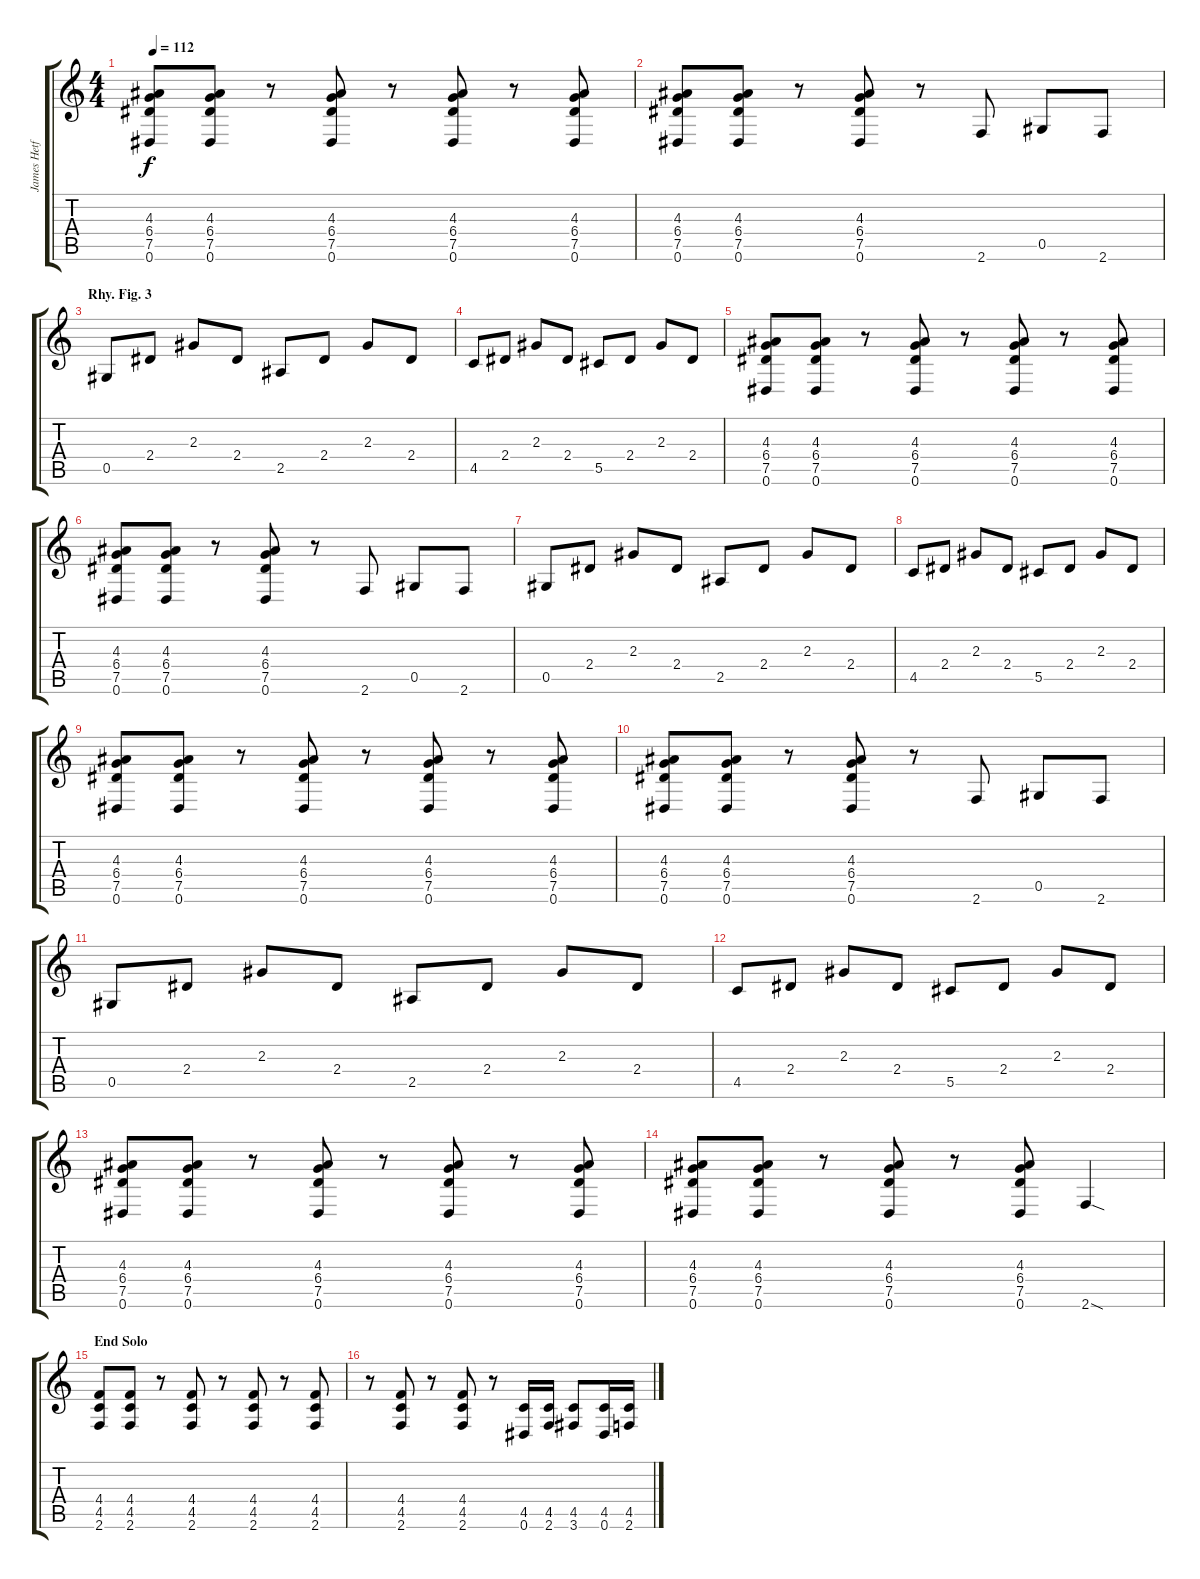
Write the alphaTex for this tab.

\track ("James Hetfield (Guitar)" "James Hetf") {instrument electricguitarclean}
\staff {score tabs}
\tuning (Eb4 Bb3 Gb3 Db3 Ab2 Eb2) {hide}
\ts (4 4)
\tempo 112
\clef g2
\ks c
(4.3 6.4 7.5 0.6).8{dy f} (4.3 6.4 7.5 0.6).8 r.8 (4.3 6.4 7.5 0.6).8 r.8 (4.3 6.4 7.5 0.6).8 r.8 (4.3 6.4 7.5 0.6).8 |
(4.3 6.4 7.5 0.6).8 (4.3 6.4 7.5 0.6).8 r.8 (4.3 6.4 7.5 0.6).8 r.8 2.6.8 0.5.8 2.6.8 |
\section ("" "Rhy. Fig. 3")
0.5.8 2.4.8 2.3.8 2.4.8 2.5.8 2.4.8 2.3.8 2.4.8 |
4.5.8 2.4.8 2.3.8 2.4.8 5.5.8 2.4.8 2.3.8 2.4.8 |
(4.3 6.4 7.5 0.6).8 (4.3 6.4 7.5 0.6).8 r.8 (4.3 6.4 7.5 0.6).8 r.8 (4.3 6.4 7.5 0.6).8 r.8 (4.3 6.4 7.5 0.6).8 |
(4.3 6.4 7.5 0.6).8 (4.3 6.4 7.5 0.6).8 r.8 (4.3 6.4 7.5 0.6).8 r.8 2.6.8 0.5.8 2.6.8 |
0.5.8 2.4.8 2.3.8 2.4.8 2.5.8 2.4.8 2.3.8 2.4.8 |
4.5.8 2.4.8 2.3.8 2.4.8 5.5.8 2.4.8 2.3.8 2.4.8 |
(4.3 6.4 7.5 0.6).8 (4.3 6.4 7.5 0.6).8 r.8 (4.3 6.4 7.5 0.6).8 r.8 (4.3 6.4 7.5 0.6).8 r.8 (4.3 6.4 7.5 0.6).8 |
(4.3 6.4 7.5 0.6).8 (4.3 6.4 7.5 0.6).8 r.8 (4.3 6.4 7.5 0.6).8 r.8 2.6.8 0.5.8 2.6.8 |
0.5.8 2.4.8 2.3.8 2.4.8 2.5.8 2.4.8 2.3.8 2.4.8 |
4.5.8 2.4.8 2.3.8 2.4.8 5.5.8 2.4.8 2.3.8 2.4.8 |
(4.3 6.4 7.5 0.6).8 (4.3 6.4 7.5 0.6).8 r.8 (4.3 6.4 7.5 0.6).8 r.8 (4.3 6.4 7.5 0.6).8 r.8 (4.3 6.4 7.5 0.6).8 |
(4.3 6.4 7.5 0.6).8 (4.3 6.4 7.5 0.6).8 r.8 (4.3 6.4 7.5 0.6).8 r.8 (4.3 6.4 7.5 0.6).8 2.6{sod}.4 |
\section ("" "End Solo")
(4.4 4.5 2.6).8 (4.4 4.5 2.6).8 r.8 (4.4 4.5 2.6).8 r.8 (4.4 4.5 2.6).8 r.8 (4.4 4.5 2.6).8 |
r.8 (4.4 4.5 2.6).8 r.8 (4.4 4.5 2.6).8 r.8 (4.5 0.6).16 (4.5 2.6).16 (4.5 3.6).8 (4.5 0.6).16 (4.5 2.6).16
